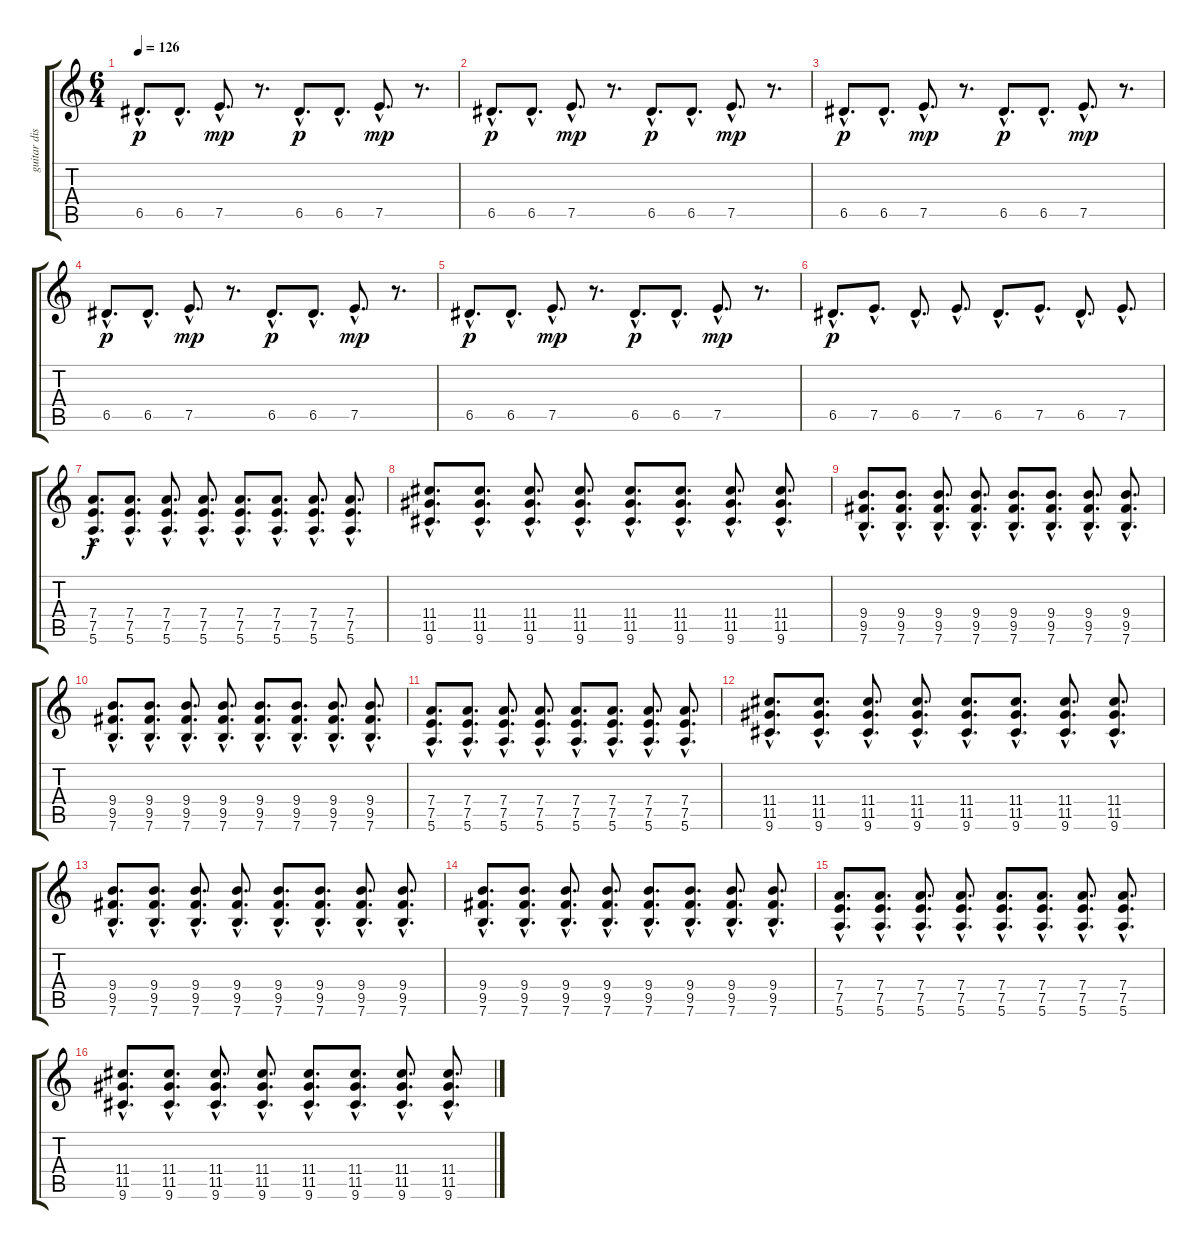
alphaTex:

\track ("guitar disto" "guitar dis") {instrument distortionguitar}
\staff {score tabs}
\tuning (E4 B3 G3 D3 A2 E2) {hide}
\ts (6 4)
\tempo 126
\clef g2
\ks c
6.5{hac}.8{d dy p} 6.5{hac}.8{d} 7.5{hac}.8{d dy mp} r.8{d} 6.5{hac}.8{d dy p} 6.5{hac}.8{d} 7.5{hac}.8{d dy mp} r.8{d} |
6.5{hac}.8{d dy p} 6.5{hac}.8{d} 7.5{hac}.8{d dy mp} r.8{d} 6.5{hac}.8{d dy p} 6.5{hac}.8{d} 7.5{hac}.8{d dy mp} r.8{d} |
6.5{hac}.8{d dy p} 6.5{hac}.8{d} 7.5{hac}.8{d dy mp} r.8{d} 6.5{hac}.8{d dy p} 6.5{hac}.8{d} 7.5{hac}.8{d dy mp} r.8{d} |
6.5{hac}.8{d dy p} 6.5{hac}.8{d} 7.5{hac}.8{d dy mp} r.8{d} 6.5{hac}.8{d dy p} 6.5{hac}.8{d} 7.5{hac}.8{d dy mp} r.8{d} |
6.5{hac}.8{d dy p} 6.5{hac}.8{d} 7.5{hac}.8{d dy mp} r.8{d} 6.5{hac}.8{d dy p} 6.5{hac}.8{d} 7.5{hac}.8{d dy mp} r.8{d} |
6.5{hac}.8{d dy p} 7.5{hac}.8{d} 6.5{hac}.8{d} 7.5{hac}.8{d} 6.5{hac}.8{d} 7.5{hac}.8{d} 6.5{hac}.8{d} 7.5{hac}.8{d} |
(7.4{hac} 7.5{hac} 5.6{hac}).8{d dy f} (7.4{hac} 7.5{hac} 5.6{hac}).8{d} (7.4{hac} 7.5{hac} 5.6{hac}).8{d} (7.4{hac} 7.5{hac} 5.6{hac}).8{d} (7.4{hac} 7.5{hac} 5.6{hac}).8{d} (7.4{hac} 7.5{hac} 5.6{hac}).8{d} (7.4{hac} 7.5{hac} 5.6{hac}).8{d} (7.4{hac} 7.5{hac} 5.6{hac}).8{d} |
(11.4{hac} 11.5{hac} 9.6{hac}).8{d} (11.4{hac} 11.5{hac} 9.6{hac}).8{d} (11.4{hac} 11.5{hac} 9.6{hac}).8{d} (11.4{hac} 11.5{hac} 9.6{hac}).8{d} (11.4{hac} 11.5{hac} 9.6{hac}).8{d} (11.4{hac} 11.5{hac} 9.6{hac}).8{d} (11.4{hac} 11.5{hac} 9.6{hac}).8{d} (11.4{hac} 11.5{hac} 9.6{hac}).8{d} |
(9.4{hac} 9.5{hac} 7.6{hac}).8{d} (9.4{hac} 9.5{hac} 7.6{hac}).8{d} (9.4{hac} 9.5{hac} 7.6{hac}).8{d} (9.4{hac} 9.5{hac} 7.6{hac}).8{d} (9.4{hac} 9.5{hac} 7.6{hac}).8{d} (9.4{hac} 9.5{hac} 7.6{hac}).8{d} (9.4{hac} 9.5{hac} 7.6{hac}).8{d} (9.4{hac} 9.5{hac} 7.6{hac}).8{d} |
(9.4{hac} 9.5{hac} 7.6{hac}).8{d} (9.4{hac} 9.5{hac} 7.6{hac}).8{d} (9.4{hac} 9.5{hac} 7.6{hac}).8{d} (9.4{hac} 9.5{hac} 7.6{hac}).8{d} (9.4{hac} 9.5{hac} 7.6{hac}).8{d} (9.4{hac} 9.5{hac} 7.6{hac}).8{d} (9.4{hac} 9.5{hac} 7.6{hac}).8{d} (9.4{hac} 9.5{hac} 7.6{hac}).8{d} |
(7.4{hac} 7.5{hac} 5.6{hac}).8{d} (7.4{hac} 7.5{hac} 5.6{hac}).8{d} (7.4{hac} 7.5{hac} 5.6{hac}).8{d} (7.4{hac} 7.5{hac} 5.6{hac}).8{d} (7.4{hac} 7.5{hac} 5.6{hac}).8{d} (7.4{hac} 7.5{hac} 5.6{hac}).8{d} (7.4{hac} 7.5{hac} 5.6{hac}).8{d} (7.4{hac} 7.5{hac} 5.6{hac}).8{d} |
(11.4{hac} 11.5{hac} 9.6{hac}).8{d} (11.4{hac} 11.5{hac} 9.6{hac}).8{d} (11.4{hac} 11.5{hac} 9.6{hac}).8{d} (11.4{hac} 11.5{hac} 9.6{hac}).8{d} (11.4{hac} 11.5{hac} 9.6{hac}).8{d} (11.4{hac} 11.5{hac} 9.6{hac}).8{d} (11.4{hac} 11.5{hac} 9.6{hac}).8{d} (11.4{hac} 11.5{hac} 9.6{hac}).8{d} |
(9.4{hac} 9.5{hac} 7.6{hac}).8{d} (9.4{hac} 9.5{hac} 7.6{hac}).8{d} (9.4{hac} 9.5{hac} 7.6{hac}).8{d} (9.4{hac} 9.5{hac} 7.6{hac}).8{d} (9.4{hac} 9.5{hac} 7.6{hac}).8{d} (9.4{hac} 9.5{hac} 7.6{hac}).8{d} (9.4{hac} 9.5{hac} 7.6{hac}).8{d} (9.4{hac} 9.5{hac} 7.6{hac}).8{d} |
(9.4{hac} 9.5{hac} 7.6{hac}).8{d} (9.4{hac} 9.5{hac} 7.6{hac}).8{d} (9.4{hac} 9.5{hac} 7.6{hac}).8{d} (9.4{hac} 9.5{hac} 7.6{hac}).8{d} (9.4{hac} 9.5{hac} 7.6{hac}).8{d} (9.4{hac} 9.5{hac} 7.6{hac}).8{d} (9.4{hac} 9.5{hac} 7.6{hac}).8{d} (9.4{hac} 9.5{hac} 7.6{hac}).8{d} |
(7.4{hac} 7.5{hac} 5.6{hac}).8{d} (7.4{hac} 7.5{hac} 5.6{hac}).8{d} (7.4{hac} 7.5{hac} 5.6{hac}).8{d} (7.4{hac} 7.5{hac} 5.6{hac}).8{d} (7.4{hac} 7.5{hac} 5.6{hac}).8{d} (7.4{hac} 7.5{hac} 5.6{hac}).8{d} (7.4{hac} 7.5{hac} 5.6{hac}).8{d} (7.4{hac} 7.5{hac} 5.6{hac}).8{d} |
(11.4{hac} 11.5{hac} 9.6{hac}).8{d} (11.4{hac} 11.5{hac} 9.6{hac}).8{d} (11.4{hac} 11.5{hac} 9.6{hac}).8{d} (11.4{hac} 11.5{hac} 9.6{hac}).8{d} (11.4{hac} 11.5{hac} 9.6{hac}).8{d} (11.4{hac} 11.5{hac} 9.6{hac}).8{d} (11.4{hac} 11.5{hac} 9.6{hac}).8{d} (11.4{hac} 11.5{hac} 9.6{hac}).8{d}
